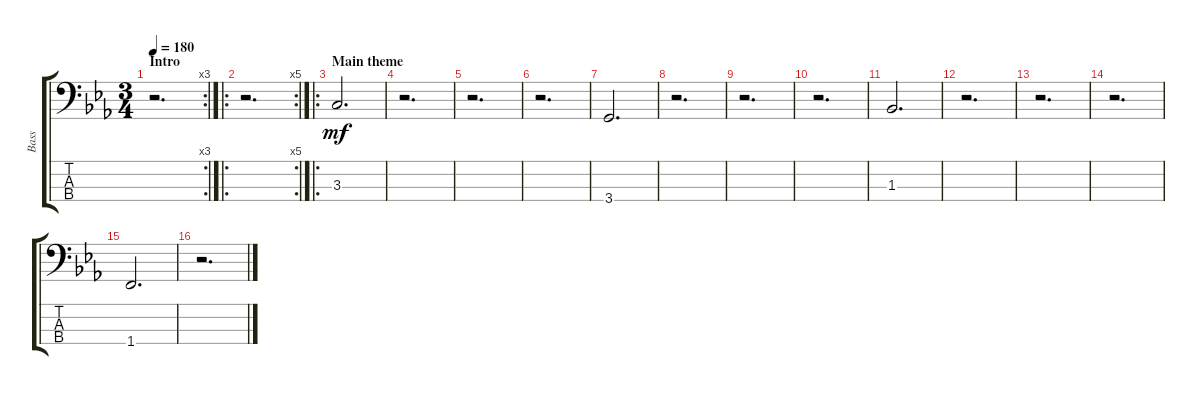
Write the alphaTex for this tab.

\track ("Bass" "Bass") {instrument acousticbass}
\staff {score tabs}
\tuning (G2 D2 A1 E1) {hide}
\rc 3
\ts (3 4)
\section ("" "Intro")
\tempo 180
\clef f4
\ks cminor
r.2{d dy mf instrument acousticbass} |
\ro
\rc 5
r.2{d} |
\ro
\section ("" "Main theme")
3.3.2{d} |
r.2{d} |
r.2{d} |
r.2{d} |
3.4.2{d} |
r.2{d} |
r.2{d} |
r.2{d} |
1.3.2{d} |
r.2{d} |
r.2{d} |
r.2{d} |
1.4.2{d} |
r.2{d}
